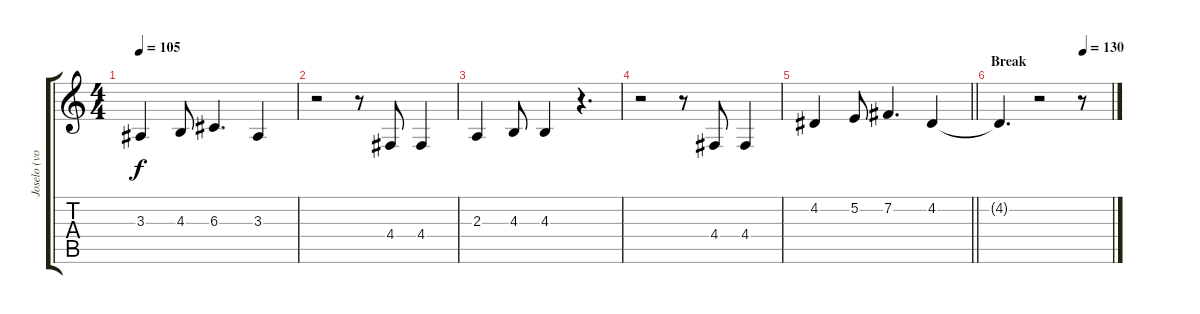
\track ("Joselo (voz)" "Joselo (vo") {instrument choiraahs}
\staff {score tabs}
\tuning (E4 B3 G3 D3 A2 E2) {hide}
\ts (4 4)
\tempo 105
\clef g2
\ks c
3.3.4{dy f} 4.3.8 6.3.4{d} 3.3.4 |
r.2 r.8 4.4.8 4.4.4 |
2.3.4 4.3.8 4.3.4 r.4{d} |
r.2 r.8 4.4.8 4.4.4 |
\barLineRight lightlight
4.2.4 5.2.8 7.2.4{d} 4.2.4 |
\section ("" "Break")
\tempo (130 0.75)
4.2{t}.4{d} r.2 r.8
